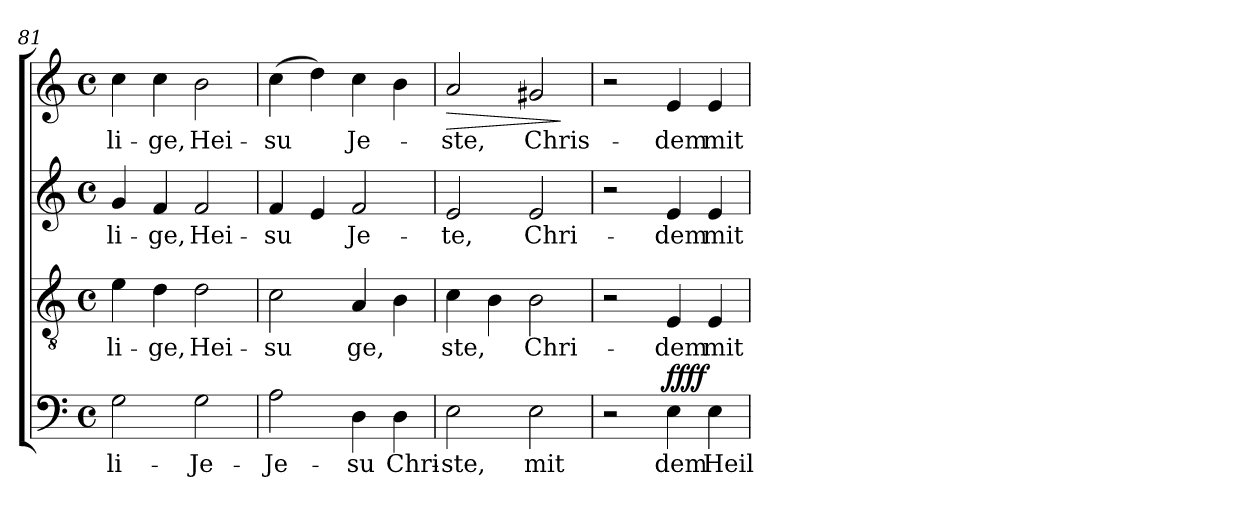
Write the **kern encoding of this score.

**kern	**text	**kern	**text	**kern	**text	**kern	**text	**dynam
*part1	*part1	*part1	*part1	*part1	*part1	*part1	*part1	*part1
*staff4	*staff4	*staff3	*staff3	*staff2	*staff2	*staff1	*staff1	*staff1/2/3/4
!!LO:LB:g=z
*clefF4	*	*clefGv2	*	*clefG2	*	*clefG2	*	*
*k[]	*	*k[]	*	*k[]	*	*k[]	*	*
*C:	*	*C:	*	*C:	*	*C:	*	*
*M4/4	*	*M4/4	*	*M4/4	*	*M4/4	*	*
*met(c)	*	*met(c)	*	*met(c)	*	*met(c)	*	*
=81	=81	=81	=81	=81	=81	=81	=81	=81
!	!LO:LY:b	!	!LO:LY:b	!	!LO:LY:b	!	!LO:LY:b	!
2G\	-li-	4e\	-li-	4g/	-li-	4cc\	-li-	.
!	!	!	!LO:LY:b	!	!LO:LY:b	!	!LO:LY:b	!
.	.	4d\	-ge,	4f/	-ge,	4cc\	-ge,	.
!	!LO:LY:b	!	!LO:LY:b	!	!LO:LY:b	!	!LO:LY:b	!
2G\	-Je-	2d\	Hei-	2f/	Hei-	2b\	Hei-	.
=82	=82	=82	=82	=82	=82	=82	=82	=82
!	!LO:LY:b	!	!LO:LY:b	!	!LO:LY:b	!	!LO:LY:b	!
2A\	Je-	2c\	-su	4f/	-su	(>4cc\	-su	.
.	.	.	.	4e/	.	4dd\)	.	.
!	!LO:LY:b	!	!LO:LY:b	!	!LO:LY:b	!	!LO:LY:b	!
4D\	-su	4A/	ge,	2f/	Je-	4cc\	Je-	.
!	!LO:LY:b	!	!	!	!	!	!	!
4D\	Chri-	4B\	.	.	.	4b\	.	.
=83	=83	=83	=83	=83	=83	=83	=83	=83
!	!LO:LY:b	!	!LO:LY:b	!	!LO:LY:b	!	!LO:LY:b	!LO:HP:b
2E\	-ste,	4c\	-ste,	2e/	-te,	2a/	-ste,	>
.	.	4B\	.	.	.	.	.	.
!	!LO:LY:b	!	!LO:LY:b	!	!LO:LY:b	!	!LO:LY:b	!
2E\	mit	2B\	Chri-	2e/	Chri-	2g#X/	Chris-	.
.	.	.	.	.	.	.	.	]
=84	=84	=84	=84	=84	=84	=84	=84	=84
2r	.	2r	.	2r	.	2r	.	.
!	!LO:LY:b	!	!LO:LY:b	!	!LO:LY:b	!	!LO:LY:b	!LO:DY:a=4
!	!	!	!	!	!	!	!	!LO:DY:n=1:a=3
!	!	!	!	!	!	!	!	!LO:DY:n=2:a=2
!	!	!	!	!	!	!	!	!LO:DY:n=3:a
4E\	dem	4E/	dem	4e/	dem	4e/	dem	f f f f
!	!LO:LY:b	!	!LO:LY:b	!	!LO:LY:b	!	!LO:LY:b	!
4E\	Heil-	4E/	mit	4e/	mit	4e/	mit	.
=	=	=	=	=	=	=	=	=
*-	*-	*-	*-	*-	*-	*-	*-	*-
